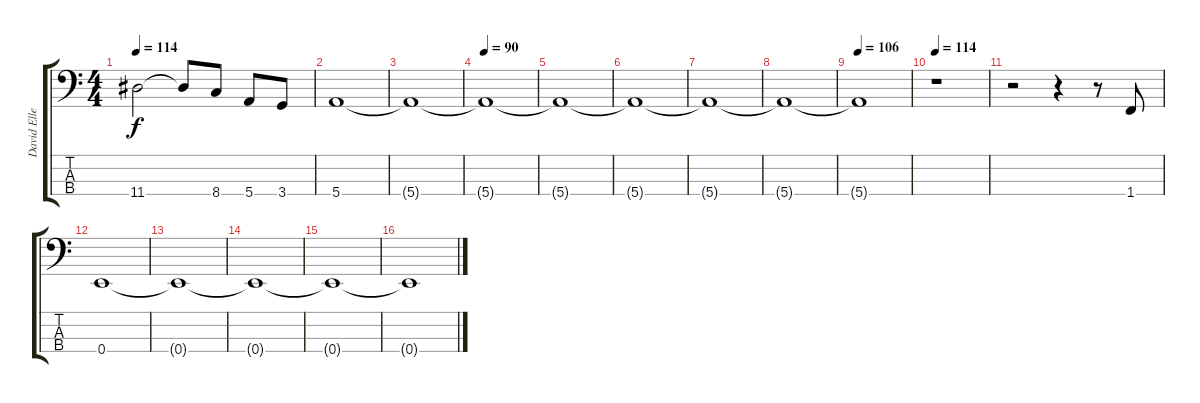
\track ("David Ellefson" "David Elle") {instrument electricbasspick}
\staff {score tabs}
\tuning (G2 D2 A1 E1) {hide}
\ts (4 4)
\tempo 114
\clef f4
\ks c
11.4.2{dy f} 11.4{t}.8 8.4.8 5.4.8 3.4.8 |
5.4.1 |
5.4{t}.1 |
\tempo 90
5.4{t}.1 |
5.4{t}.1 |
5.4{t}.1 |
5.4{t}.1 |
5.4{t}.1 |
\tempo 106
5.4{t}.1 |
\tempo 114
r.1 |
r.2 r.4 r.8 1.4.8{instrument electricbasspick} |
0.4.1 |
0.4{t}.1 |
0.4{t}.1 |
0.4{t}.1 |
0.4{t}.1
